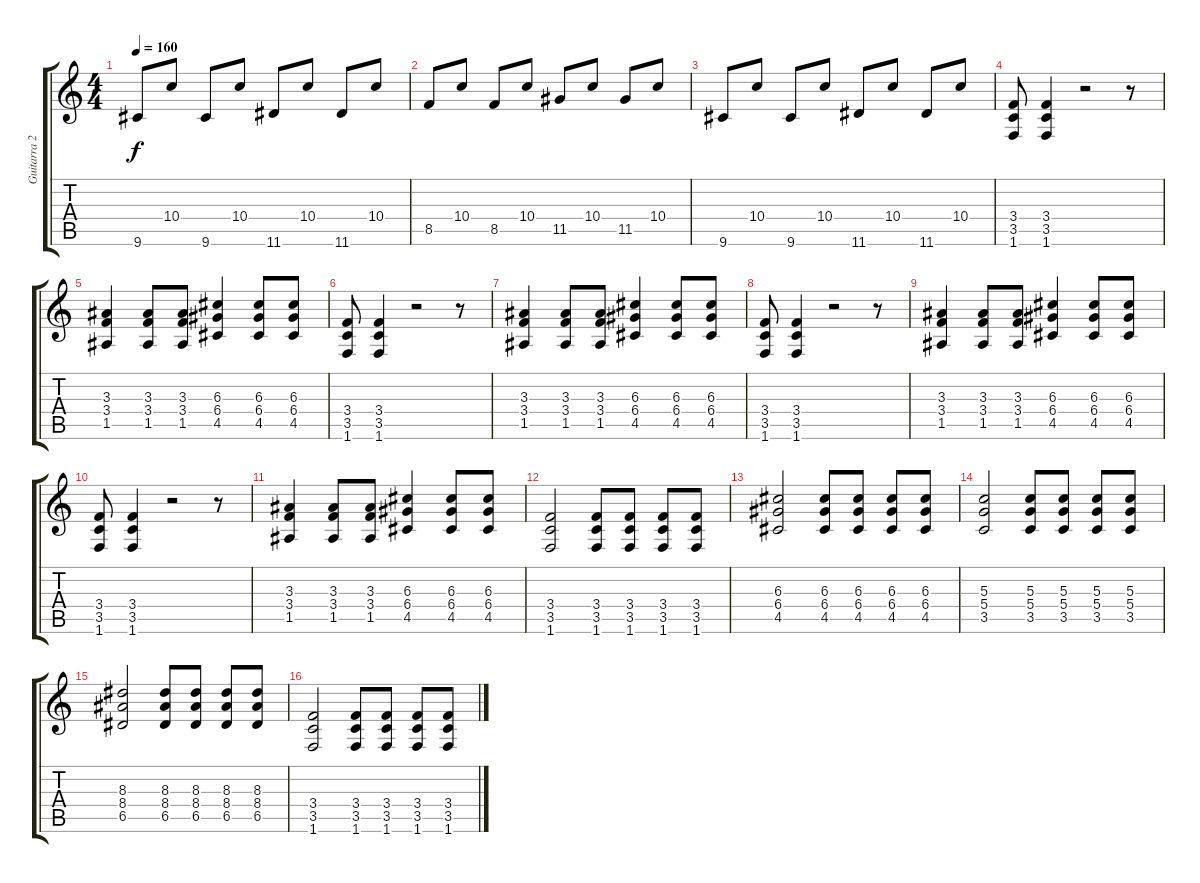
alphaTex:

\track ("Guitarra 2" "Guitarra 2") {instrument distortionguitar}
\staff {score tabs}
\tuning (E4 B3 G3 D3 A2 E2) {hide}
\ts (4 4)
\tempo 160
\clef g2
\ks c
9.6.8{dy f} 10.4.8 9.6.8 10.4.8 11.6.8 10.4.8 11.6.8 10.4.8 |
8.5.8 10.4.8 8.5.8 10.4.8 11.5.8 10.4.8 11.5.8 10.4.8 |
9.6.8 10.4.8 9.6.8 10.4.8 11.6.8 10.4.8 11.6.8 10.4.8 |
(3.4 3.5 1.6).8{instrument distortionguitar} (3.4 3.5 1.6).4 r.2 r.8 |
(3.3 3.4 1.5).4 (3.3 3.4 1.5).8 (3.3 3.4 1.5).8 (6.3 6.4 4.5).4 (6.3 6.4 4.5).8 (6.3 6.4 4.5).8 |
(3.4 3.5 1.6).8{instrument distortionguitar} (3.4 3.5 1.6).4 r.2 r.8 |
(3.3 3.4 1.5).4 (3.3 3.4 1.5).8 (3.3 3.4 1.5).8 (6.3 6.4 4.5).4 (6.3 6.4 4.5).8 (6.3 6.4 4.5).8 |
(3.4 3.5 1.6).8{instrument distortionguitar} (3.4 3.5 1.6).4 r.2 r.8 |
(3.3 3.4 1.5).4 (3.3 3.4 1.5).8 (3.3 3.4 1.5).8 (6.3 6.4 4.5).4 (6.3 6.4 4.5).8 (6.3 6.4 4.5).8 |
(3.4 3.5 1.6).8{instrument distortionguitar} (3.4 3.5 1.6).4 r.2 r.8 |
(3.3 3.4 1.5).4 (3.3 3.4 1.5).8 (3.3 3.4 1.5).8 (6.3 6.4 4.5).4 (6.3 6.4 4.5).8 (6.3 6.4 4.5).8 |
(3.4 3.5 1.6).2 (3.4 3.5 1.6).8 (3.4 3.5 1.6).8 (3.4 3.5 1.6).8 (3.4 3.5 1.6).8 |
(6.3 6.4 4.5).2 (6.3 6.4 4.5).8 (6.3 6.4 4.5).8 (6.3 6.4 4.5).8 (6.3 6.4 4.5).8 |
(5.3 5.4 3.5).2 (5.3 5.4 3.5).8 (5.3 5.4 3.5).8 (5.3 5.4 3.5).8 (5.3 5.4 3.5).8 |
(8.3 8.4 6.5).2 (8.3 8.4 6.5).8 (8.3 8.4 6.5).8 (8.3 8.4 6.5).8 (8.3 8.4 6.5).8 |
(3.4 3.5 1.6).2 (3.4 3.5 1.6).8 (3.4 3.5 1.6).8 (3.4 3.5 1.6).8 (3.4 3.5 1.6).8
